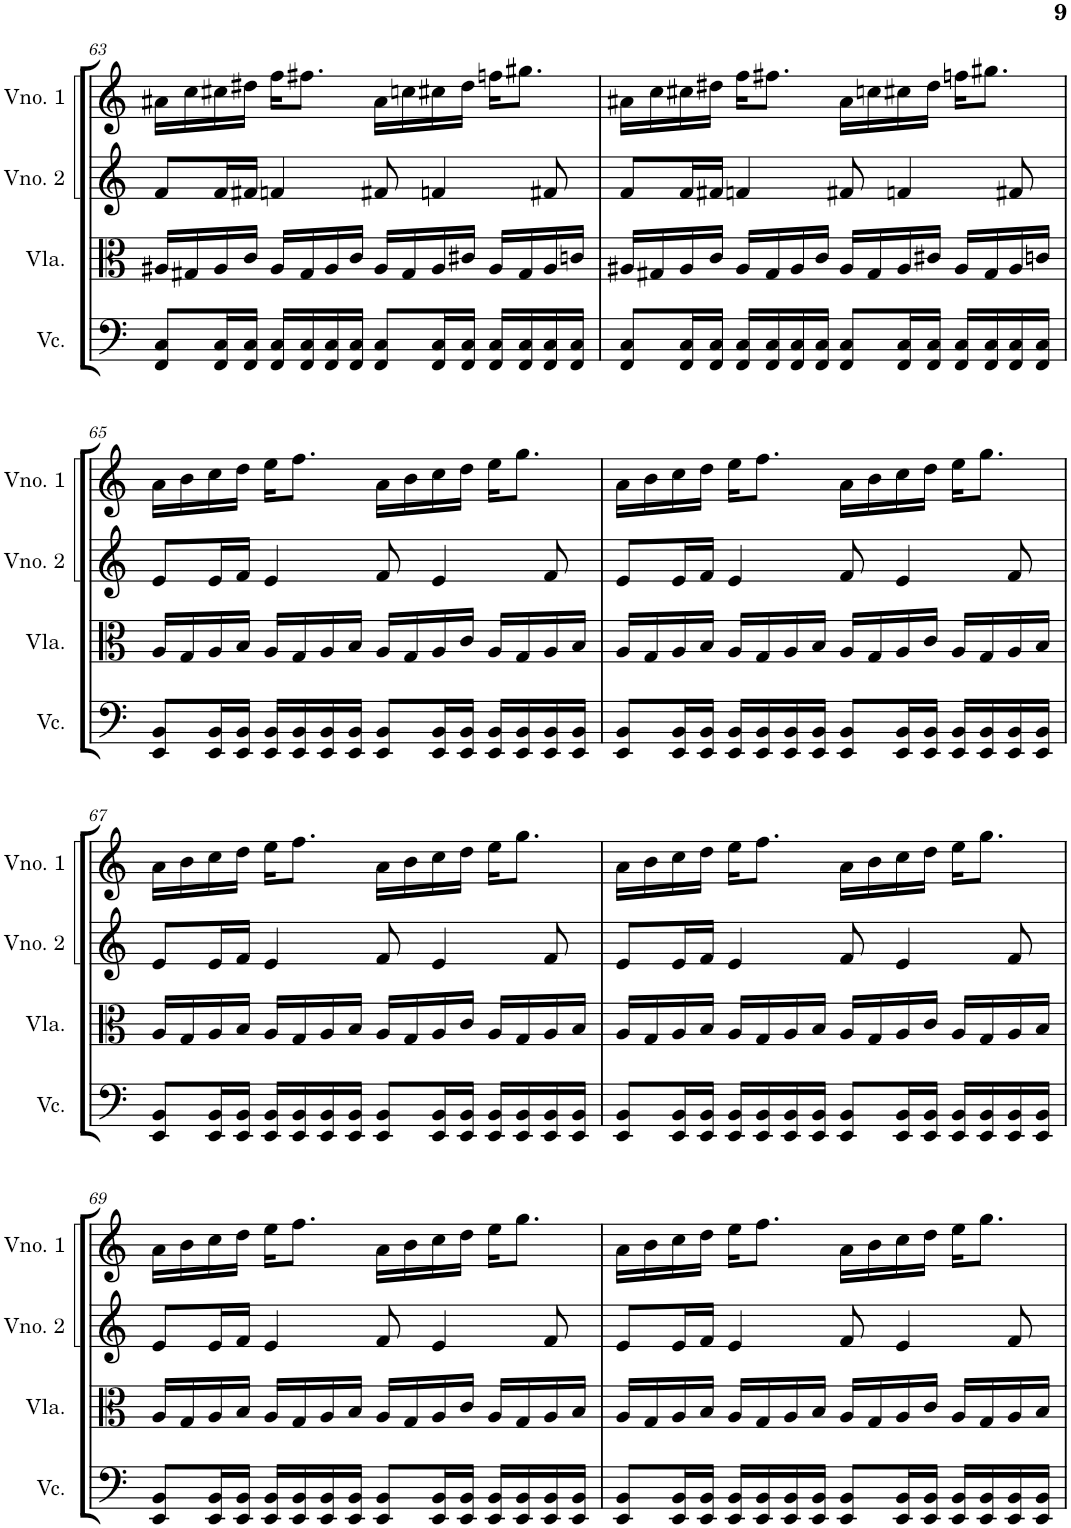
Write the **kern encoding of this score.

**kern	**kern	**kern	**kern
*part4	*part3	*part2	*part1
*staff4	*staff3	*staff2	*staff1
*I"Violoncelo	*I"Viola	*I"Violino 2	*I"Violino 1
*I'Vc.	*I'Vla.	*I'Vno. 2	*I'Vno. 1
!!LO:PB:g=z
*clefF4	*clefC3	*clefG2	*clefG2
*k[]	*k[]	*k[]	*k[]
*M4/4	*M4/4	*M4/4	*M4/4
=63	=63	=63	=63
8FF/ 8C/L	16A#X/LL	8f/L	16a#X\LL
.	16G#X/	.	16cc\
16FF/ 16C/L	16A#/	16f/L	16cc#X\
16FF/ 16C/JJ	16c/JJ	16f#X/JJ	16dd#X\JJ
16FF/ 16C/LL	16A#/LL	4fn/	16ff\KL
16FF/ 16C/	16G#/	.	8.ff#X\J
16FF/ 16C/	16A#/	.	.
16FF/ 16C/JJ	16c/JJ	.	.
8FF/ 8C/L	16A#/LL	8f#X/	16a#\LL
.	16G#/	.	16ccn\
16FF/ 16C/L	16A#/	4fn/	16cc#X\
16FF/ 16C/JJ	16c#X/JJ	.	16dd#\JJ
16FF/ 16C/LL	16A#/LL	.	16ffn\KL
16FF/ 16C/	16G#/	.	8.gg#X\J
16FF/ 16C/	16A#/	8f#X/	.
16FF/ 16C/JJ	16cn/JJ	.	.
=64	=64	=64	=64
8FF/ 8C/L	16A#X/LL	8f/L	16a#X\LL
.	16G#X/	.	16cc\
16FF/ 16C/L	16A#/	16f/L	16cc#X\
16FF/ 16C/JJ	16c/JJ	16f#X/JJ	16dd#X\JJ
16FF/ 16C/LL	16A#/LL	4fn/	16ff\KL
16FF/ 16C/	16G#/	.	8.ff#X\J
16FF/ 16C/	16A#/	.	.
16FF/ 16C/JJ	16c/JJ	.	.
8FF/ 8C/L	16A#/LL	8f#X/	16a#\LL
.	16G#/	.	16ccn\
16FF/ 16C/L	16A#/	4fn/	16cc#X\
16FF/ 16C/JJ	16c#X/JJ	.	16dd#\JJ
16FF/ 16C/LL	16A#/LL	.	16ffn\KL
16FF/ 16C/	16G#/	.	8.gg#X\J
16FF/ 16C/	16A#/	8f#X/	.
16FF/ 16C/JJ	16cn/JJ	.	.
!!LO:LB:g=z
=65	=65	=65	=65
8EE/ 8BB/L	16A/LL	8e/L	16a\LL
.	16G/	.	16b\
16EE/ 16BB/L	16A/	16e/L	16cc\
16EE/ 16BB/JJ	16B/JJ	16f/JJ	16dd\JJ
16EE/ 16BB/LL	16A/LL	4e/	16ee\KL
16EE/ 16BB/	16G/	.	8.ff\J
16EE/ 16BB/	16A/	.	.
16EE/ 16BB/JJ	16B/JJ	.	.
8EE/ 8BB/L	16A/LL	8f/	16a\LL
.	16G/	.	16b\
16EE/ 16BB/L	16A/	4e/	16cc\
16EE/ 16BB/JJ	16c/JJ	.	16dd\JJ
16EE/ 16BB/LL	16A/LL	.	16ee\KL
16EE/ 16BB/	16G/	.	8.gg\J
16EE/ 16BB/	16A/	8f/	.
16EE/ 16BB/JJ	16B/JJ	.	.
=66	=66	=66	=66
8EE/ 8BB/L	16A/LL	8e/L	16a\LL
.	16G/	.	16b\
16EE/ 16BB/L	16A/	16e/L	16cc\
16EE/ 16BB/JJ	16B/JJ	16f/JJ	16dd\JJ
16EE/ 16BB/LL	16A/LL	4e/	16ee\KL
16EE/ 16BB/	16G/	.	8.ff\J
16EE/ 16BB/	16A/	.	.
16EE/ 16BB/JJ	16B/JJ	.	.
8EE/ 8BB/L	16A/LL	8f/	16a\LL
.	16G/	.	16b\
16EE/ 16BB/L	16A/	4e/	16cc\
16EE/ 16BB/JJ	16c/JJ	.	16dd\JJ
16EE/ 16BB/LL	16A/LL	.	16ee\KL
16EE/ 16BB/	16G/	.	8.gg\J
16EE/ 16BB/	16A/	8f/	.
16EE/ 16BB/JJ	16B/JJ	.	.
!!LO:LB:g=z
=67	=67	=67	=67
8EE/ 8BB/L	16A/LL	8e/L	16a\LL
.	16G/	.	16b\
16EE/ 16BB/L	16A/	16e/L	16cc\
16EE/ 16BB/JJ	16B/JJ	16f/JJ	16dd\JJ
16EE/ 16BB/LL	16A/LL	4e/	16ee\KL
16EE/ 16BB/	16G/	.	8.ff\J
16EE/ 16BB/	16A/	.	.
16EE/ 16BB/JJ	16B/JJ	.	.
8EE/ 8BB/L	16A/LL	8f/	16a\LL
.	16G/	.	16b\
16EE/ 16BB/L	16A/	4e/	16cc\
16EE/ 16BB/JJ	16c/JJ	.	16dd\JJ
16EE/ 16BB/LL	16A/LL	.	16ee\KL
16EE/ 16BB/	16G/	.	8.gg\J
16EE/ 16BB/	16A/	8f/	.
16EE/ 16BB/JJ	16B/JJ	.	.
=68	=68	=68	=68
8EE/ 8BB/L	16A/LL	8e/L	16a\LL
.	16G/	.	16b\
16EE/ 16BB/L	16A/	16e/L	16cc\
16EE/ 16BB/JJ	16B/JJ	16f/JJ	16dd\JJ
16EE/ 16BB/LL	16A/LL	4e/	16ee\KL
16EE/ 16BB/	16G/	.	8.ff\J
16EE/ 16BB/	16A/	.	.
16EE/ 16BB/JJ	16B/JJ	.	.
8EE/ 8BB/L	16A/LL	8f/	16a\LL
.	16G/	.	16b\
16EE/ 16BB/L	16A/	4e/	16cc\
16EE/ 16BB/JJ	16c/JJ	.	16dd\JJ
16EE/ 16BB/LL	16A/LL	.	16ee\KL
16EE/ 16BB/	16G/	.	8.gg\J
16EE/ 16BB/	16A/	8f/	.
16EE/ 16BB/JJ	16B/JJ	.	.
!!LO:LB:g=z
=69	=69	=69	=69
8EE/ 8BB/L	16A/LL	8e/L	16a\LL
.	16G/	.	16b\
16EE/ 16BB/L	16A/	16e/L	16cc\
16EE/ 16BB/JJ	16B/JJ	16f/JJ	16dd\JJ
16EE/ 16BB/LL	16A/LL	4e/	16ee\KL
16EE/ 16BB/	16G/	.	8.ff\J
16EE/ 16BB/	16A/	.	.
16EE/ 16BB/JJ	16B/JJ	.	.
8EE/ 8BB/L	16A/LL	8f/	16a\LL
.	16G/	.	16b\
16EE/ 16BB/L	16A/	4e/	16cc\
16EE/ 16BB/JJ	16c/JJ	.	16dd\JJ
16EE/ 16BB/LL	16A/LL	.	16ee\KL
16EE/ 16BB/	16G/	.	8.gg\J
16EE/ 16BB/	16A/	8f/	.
16EE/ 16BB/JJ	16B/JJ	.	.
=70	=70	=70	=70
8EE/ 8BB/L	16A/LL	8e/L	16a\LL
.	16G/	.	16b\
16EE/ 16BB/L	16A/	16e/L	16cc\
16EE/ 16BB/JJ	16B/JJ	16f/JJ	16dd\JJ
16EE/ 16BB/LL	16A/LL	4e/	16ee\KL
16EE/ 16BB/	16G/	.	8.ff\J
16EE/ 16BB/	16A/	.	.
16EE/ 16BB/JJ	16B/JJ	.	.
8EE/ 8BB/L	16A/LL	8f/	16a\LL
.	16G/	.	16b\
16EE/ 16BB/L	16A/	4e/	16cc\
16EE/ 16BB/JJ	16c/JJ	.	16dd\JJ
16EE/ 16BB/LL	16A/LL	.	16ee\KL
16EE/ 16BB/	16G/	.	8.gg\J
16EE/ 16BB/	16A/	8f/	.
16EE/ 16BB/JJ	16B/JJ	.	.
=	=	=	=
*-	*-	*-	*-
